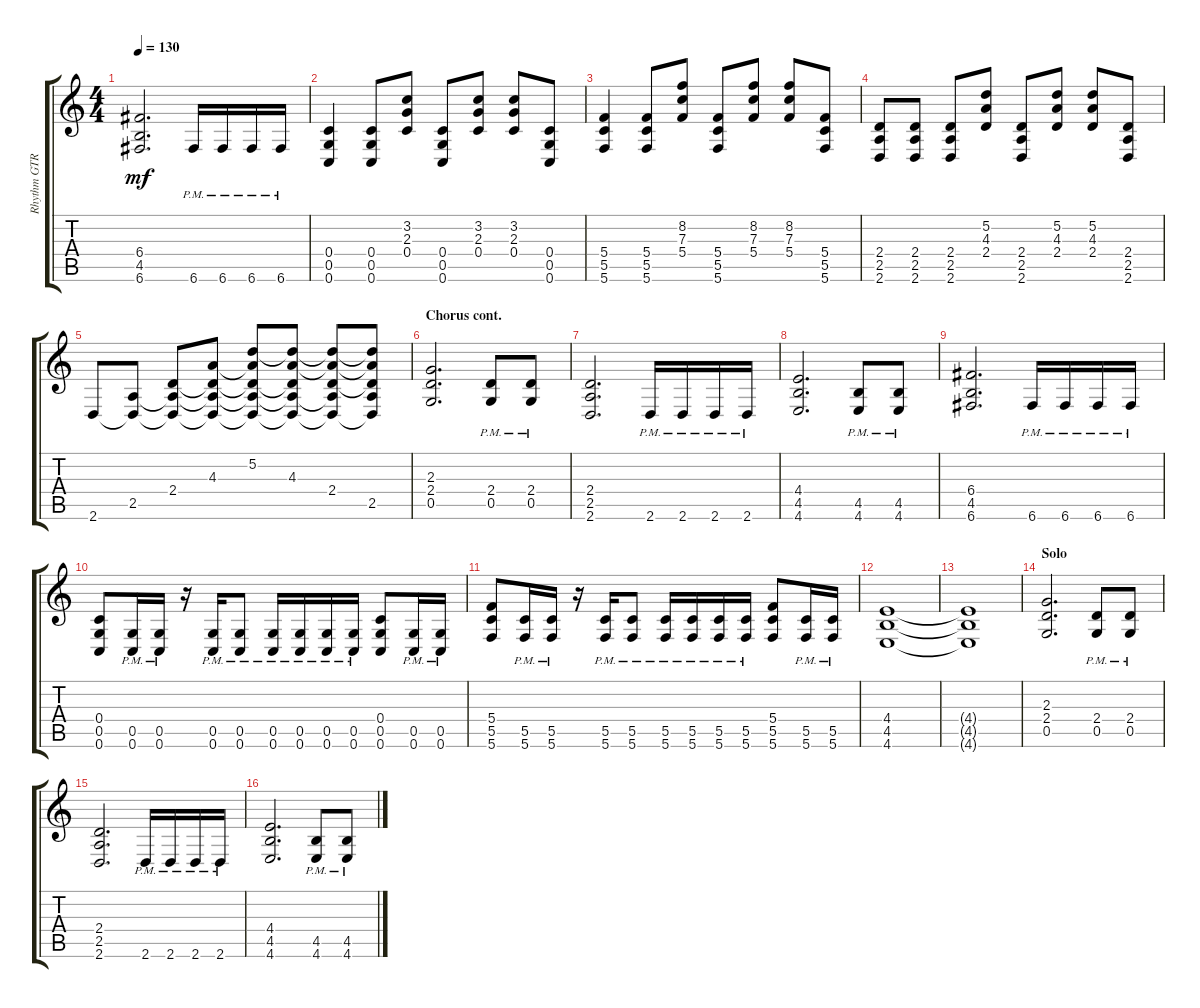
\track ("Rhythm GTR 2" "Rhythm GTR") {instrument distortionguitar}
\staff {score tabs}
\tuning (D4 A3 F3 C3 G2 C2) {hide}
\ts (4 4)
\tempo 130
\clef g2
\ks aminor
(6.4 4.5 6.6).2{d dy mf} 6.6{pm}.16 6.6{pm}.16 6.6{pm}.16 6.6{pm}.16 |
(0.4 0.5 0.6).4 (0.4 0.5 0.6).8 (3.2 2.3 0.4).8 (0.4 0.5 0.6).8 (3.2 2.3 0.4).8 (3.2 2.3 0.4).8 (0.4 0.5 0.6).8 |
(5.4 5.5 5.6).4 (5.4 5.5 5.6).8 (8.2 7.3 5.4).8 (5.4 5.5 5.6).8 (8.2 7.3 5.4).8 (8.2 7.3 5.4).8 (5.4 5.5 5.6).8 |
(2.4 2.5 2.6).8 (2.4 2.5 2.6).8 (2.4 2.5 2.6).8 (5.2 4.3 2.4).8 (2.4 2.5 2.6).8 (5.2 4.3 2.4).8 (5.2 4.3 2.4).8 (2.4 2.5 2.6).8 |
2.6.8 (2.5 2.6{t}).8 (2.4 2.5{t} 2.6{t}).8 (4.3 2.4{t} 2.5{t} 2.6{t}).8 (5.2 4.3{t} 2.4{t} 2.5{t} 2.6{t}).8 (5.2{t} 4.3 2.4{t} 2.5{t} 2.6{t}).8 (5.2{t} 4.3{t} 2.4 2.5{t} 2.6{t}).8 (5.2{t} 4.3{t} 2.4{t} 2.5 2.6{t}).8 |
\section ("" "Chorus cont.")
(2.3 2.4 0.5).2{d} (2.4{pm} 0.5{pm}).8 (2.4{pm} 0.5{pm}).8 |
(2.4 2.5 2.6).2{d} 2.6{pm}.16 2.6{pm}.16 2.6{pm}.16 2.6{pm}.16 |
(4.4 4.5 4.6).2{d} (4.5{pm} 4.6{pm}).8 (4.5{pm} 4.6{pm}).8 |
(6.4 4.5 6.6).2{d} 6.6{pm}.16 6.6{pm}.16 6.6{pm}.16 6.6{pm}.16 |
(0.4 0.5 0.6).8 (0.5{pm} 0.6{pm}).16 (0.5{pm} 0.6{pm}).16 r.16 (0.5{pm} 0.6{pm}).16 (0.5{pm} 0.6{pm}).8 (0.5{pm} 0.6{pm}).16 (0.5{pm} 0.6{pm}).16 (0.5{pm} 0.6{pm}).16 (0.5{pm} 0.6{pm}).16 (0.4 0.5 0.6).8 (0.5{pm} 0.6{pm}).16 (0.5{pm} 0.6{pm}).16 |
(5.4 5.5 5.6).8 (5.5{pm} 5.6{pm}).16 (5.5{pm} 5.6{pm}).16 r.16 (5.5{pm} 5.6{pm}).16 (5.5{pm} 5.6{pm}).8 (5.5{pm} 5.6{pm}).16 (5.5{pm} 5.6{pm}).16 (5.5{pm} 5.6{pm}).16 (5.5{pm} 5.6{pm}).16 (5.4 5.5 5.6).8 (5.5{pm} 5.6{pm}).16 (5.5{pm} 5.6{pm}).16 |
(4.4 4.5 4.6).1 |
(4.4{t} 4.5{t} 4.6{t}).1 |
\section ("" "Solo")
(2.3 2.4 0.5).2{d} (2.4{pm} 0.5{pm}).8 (2.4{pm} 0.5{pm}).8 |
(2.4 2.5 2.6).2{d} 2.6{pm}.16 2.6{pm}.16 2.6{pm}.16 2.6{pm}.16 |
(4.4 4.5 4.6).2{d} (4.5{pm} 4.6{pm}).8 (4.5{pm} 4.6{pm}).8
